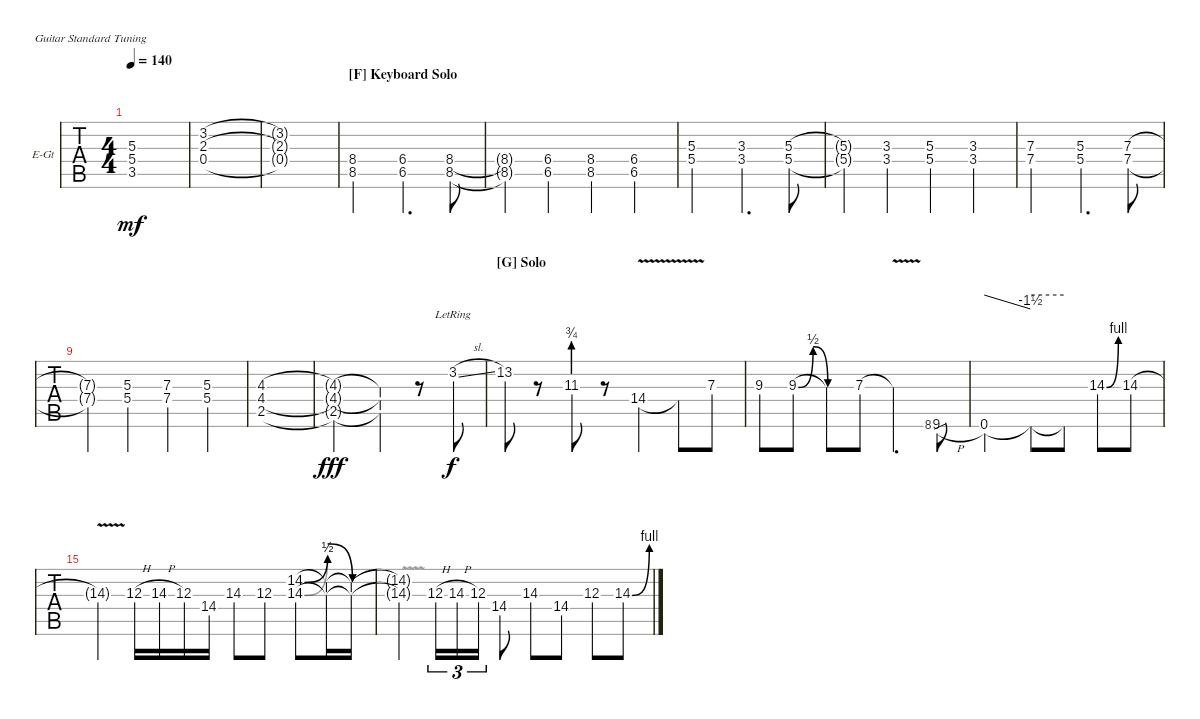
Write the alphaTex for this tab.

\bracketExtendMode nobrackets
\firstSystemTrackNameOrientation horizontal
\otherSystemsTrackNameOrientation horizontal
\defaultBarNumberDisplay FirstOfSystem
\track ("Lead" "E-Gt") {instrument overdrivenguitar}
\staff {tabs}
\tuning (E4 B3 G3 D3 A2 E2)
\ts (4 4)
\tempo 140
\clef g2
\ks c
(5.3{t} 5.4{t} 3.5{t}).1{lyrics (0 "") lyrics (1 "") lyrics (2 "") lyrics (3 "") lyrics (4 "") dy mf} |
(3.2 2.3 0.4).1{lyrics (0 "") lyrics (1 "") lyrics (2 "") lyrics (3 "") lyrics (4 "")} |
(3.2{t} 2.3{t} 0.4{t}).1{lyrics (0 "") lyrics (1 "") lyrics (2 "") lyrics (3 "") lyrics (4 "")} |
\section ("F" "Keyboard Solo")
(8.4 8.5).2{lyrics (0 "") lyrics (1 "") lyrics (2 "") lyrics (3 "") lyrics (4 "")} (6.4 6.5).4{d lyrics (0 "") lyrics (1 "") lyrics (2 "") lyrics (3 "") lyrics (4 "")} (8.4 8.5).8{lyrics (0 "") lyrics (1 "") lyrics (2 "") lyrics (3 "") lyrics (4 "")} |
(8.4{t} 8.5{t}).4{lyrics (0 "") lyrics (1 "") lyrics (2 "") lyrics (3 "") lyrics (4 "")} (6.4 6.5).4{lyrics (0 "") lyrics (1 "") lyrics (2 "") lyrics (3 "") lyrics (4 "")} (8.4 8.5).4{lyrics (0 "") lyrics (1 "") lyrics (2 "") lyrics (3 "") lyrics (4 "")} (6.4 6.5).4{lyrics (0 "") lyrics (1 "") lyrics (2 "") lyrics (3 "") lyrics (4 "")} |
(5.3 5.4).2{lyrics (0 "") lyrics (1 "") lyrics (2 "") lyrics (3 "") lyrics (4 "")} (3.3 3.4).4{d lyrics (0 "") lyrics (1 "") lyrics (2 "") lyrics (3 "") lyrics (4 "")} (5.3 5.4).8{lyrics (0 "") lyrics (1 "") lyrics (2 "") lyrics (3 "") lyrics (4 "")} |
(5.3{t} 5.4{t}).4{lyrics (0 "") lyrics (1 "") lyrics (2 "") lyrics (3 "") lyrics (4 "")} (3.3 3.4).4{lyrics (0 "") lyrics (1 "") lyrics (2 "") lyrics (3 "") lyrics (4 "")} (5.3 5.4).4{lyrics (0 "") lyrics (1 "") lyrics (2 "") lyrics (3 "") lyrics (4 "")} (3.3 3.4).4{lyrics (0 "") lyrics (1 "") lyrics (2 "") lyrics (3 "") lyrics (4 "")} |
(7.3 7.4).2{lyrics (0 "") lyrics (1 "") lyrics (2 "") lyrics (3 "") lyrics (4 "")} (5.3 5.4).4{d lyrics (0 "") lyrics (1 "") lyrics (2 "") lyrics (3 "") lyrics (4 "")} (7.3 7.4).8{lyrics (0 "") lyrics (1 "") lyrics (2 "") lyrics (3 "") lyrics (4 "")} |
(7.3{t} 7.4{t}).4{lyrics (0 "") lyrics (1 "") lyrics (2 "") lyrics (3 "") lyrics (4 "")} (5.3 5.4).4{lyrics (0 "") lyrics (1 "") lyrics (2 "") lyrics (3 "") lyrics (4 "")} (7.3 7.4).4{lyrics (0 "") lyrics (1 "") lyrics (2 "") lyrics (3 "") lyrics (4 "")} (5.3 5.4).4{lyrics (0 "") lyrics (1 "") lyrics (2 "") lyrics (3 "") lyrics (4 "")} |
(4.3 4.4 2.5).1{lyrics (0 "") lyrics (1 "") lyrics (2 "") lyrics (3 "") lyrics (4 "")} |
(4.3{t} 4.4{t} 2.5{t}).2{lyrics (0 "") lyrics (1 "") lyrics (2 "") lyrics (3 "") lyrics (4 "") dy fff} (4.3{t} 4.4{t} 2.5{t}).4{lyrics (0 "") lyrics (1 "") lyrics (2 "") lyrics (3 "") lyrics (4 "")} r.8 3.2{sl lr}.8{lyrics (0 "") lyrics (1 "") lyrics (2 "") lyrics (3 "") lyrics (4 "") dy f} |
\section ("G" "Solo")
13.2{hac st}.8{lyrics (0 "") lyrics (1 "") lyrics (2 "") lyrics (3 "") lyrics (4 "")} r.8 11.3{be (prebend 0 3 60 3)}.8{lyrics (0 "") lyrics (1 "") lyrics (2 "") lyrics (3 "") lyrics (4 "")} r.8 14.4{v}.4{lyrics (0 "") lyrics (1 "") lyrics (2 "") lyrics (3 "") lyrics (4 "")} 14.4{t}.8{lyrics (0 "") lyrics (1 "") lyrics (2 "") lyrics (3 "") lyrics (4 "")} 7.3.8{lyrics (0 "") lyrics (1 "") lyrics (2 "") lyrics (3 "") lyrics (4 "")} |
9.3.8{lyrics (0 "") lyrics (1 "") lyrics (2 "") lyrics (3 "") lyrics (4 "")} 9.3{be (bendrelease 0 0 10.2 2 20.4 2 30 0)}.8{lyrics (0 "") lyrics (1 "") lyrics (2 "") lyrics (3 "") lyrics (4 "")} 9.3{be (hold 0 0 60 0) t}.8{lyrics (0 "") lyrics (1 "") lyrics (2 "") lyrics (3 "") lyrics (4 "")} 7.3.8{lyrics (0 "") lyrics (1 "") lyrics (2 "") lyrics (3 "") lyrics (4 "")} 7.3{v t}.4{d lyrics (0 "") lyrics (1 "") lyrics (2 "") lyrics (3 "") lyrics (4 "")} 8.6{sou}.8{lyrics (0 "") lyrics (1 "") lyrics (2 "") lyrics (3 "") lyrics (4 "") gr} 9.6{h}.8{lyrics (0 "") lyrics (1 "") lyrics (2 "") lyrics (3 "") lyrics (4 "")} |
0.6.2{tbe (dive default 0 0 45 -6) lyrics (0 "") lyrics (1 "") lyrics (2 "") lyrics (3 "") lyrics (4 "")} 0.6{t}.8{tbe (hold default 0 0 45 0) lyrics (0 "") lyrics (1 "") lyrics (2 "") lyrics (3 "") lyrics (4 "")} 0.6{t}.8{lyrics (0 "") lyrics (1 "") lyrics (2 "") lyrics (3 "") lyrics (4 "")} 14.3{be (bend 0 0 15 4)}.8{lyrics (0 "") lyrics (1 "") lyrics (2 "") lyrics (3 "") lyrics (4 "")} 14.3.8{lyrics (0 "") lyrics (1 "") lyrics (2 "") lyrics (3 "") lyrics (4 "")} |
14.3{v t}.4{lyrics (0 "") lyrics (1 "") lyrics (2 "") lyrics (3 "") lyrics (4 "")} 12.3{h}.16{lyrics (0 "") lyrics (1 "") lyrics (2 "") lyrics (3 "") lyrics (4 "")} 14.3{h}.16{lyrics (0 "") lyrics (1 "") lyrics (2 "") lyrics (3 "") lyrics (4 "")} 12.3.16{lyrics (0 "") lyrics (1 "") lyrics (2 "") lyrics (3 "") lyrics (4 "")} 14.4.16{lyrics (0 "") lyrics (1 "") lyrics (2 "") lyrics (3 "") lyrics (4 "")} 14.3.8{lyrics (0 "") lyrics (1 "") lyrics (2 "") lyrics (3 "") lyrics (4 "")} 12.3.8{lyrics (0 "") lyrics (1 "") lyrics (2 "") lyrics (3 "") lyrics (4 "")} (14.2{be (bend 0 0 15 2)} 14.3{be (bend 0 0 15 2)}).8{lyrics (0 "") lyrics (1 "") lyrics (2 "") lyrics (3 "") lyrics (4 "")} (14.2{be (release 0 4 15 0) t} 14.3{be (release 0 4 15 0) t}).16{lyrics (0 "") lyrics (1 "") lyrics (2 "") lyrics (3 "") lyrics (4 "")} (14.2{be (hold 0 0 60 0) t} 14.3{be (hold 0 0 60 0) v t}).16{lyrics (0 "") lyrics (1 "") lyrics (2 "") lyrics (3 "") lyrics (4 "")} |
(14.2{t} 14.3{v t}).4{lyrics (0 "") lyrics (1 "") lyrics (2 "") lyrics (3 "") lyrics (4 "")} 12.3{h}.16{tu (3 2) lyrics (0 "") lyrics (1 "") lyrics (2 "") lyrics (3 "") lyrics (4 "")} 14.3{h}.16{tu (3 2) lyrics (0 "") lyrics (1 "") lyrics (2 "") lyrics (3 "") lyrics (4 "")} 12.3.16{tu (3 2) lyrics (0 "") lyrics (1 "") lyrics (2 "") lyrics (3 "") lyrics (4 "")} 14.4.8{lyrics (0 "") lyrics (1 "") lyrics (2 "") lyrics (3 "") lyrics (4 "")} 14.3.8{lyrics (0 "") lyrics (1 "") lyrics (2 "") lyrics (3 "") lyrics (4 "")} 14.4.8{lyrics (0 "") lyrics (1 "") lyrics (2 "") lyrics (3 "") lyrics (4 "")} 12.3.8{lyrics (0 "") lyrics (1 "") lyrics (2 "") lyrics (3 "") lyrics (4 "")} 14.3{be (bend 0 0 15 4)}.8{lyrics (0 "") lyrics (1 "") lyrics (2 "") lyrics (3 "") lyrics (4 "")}
